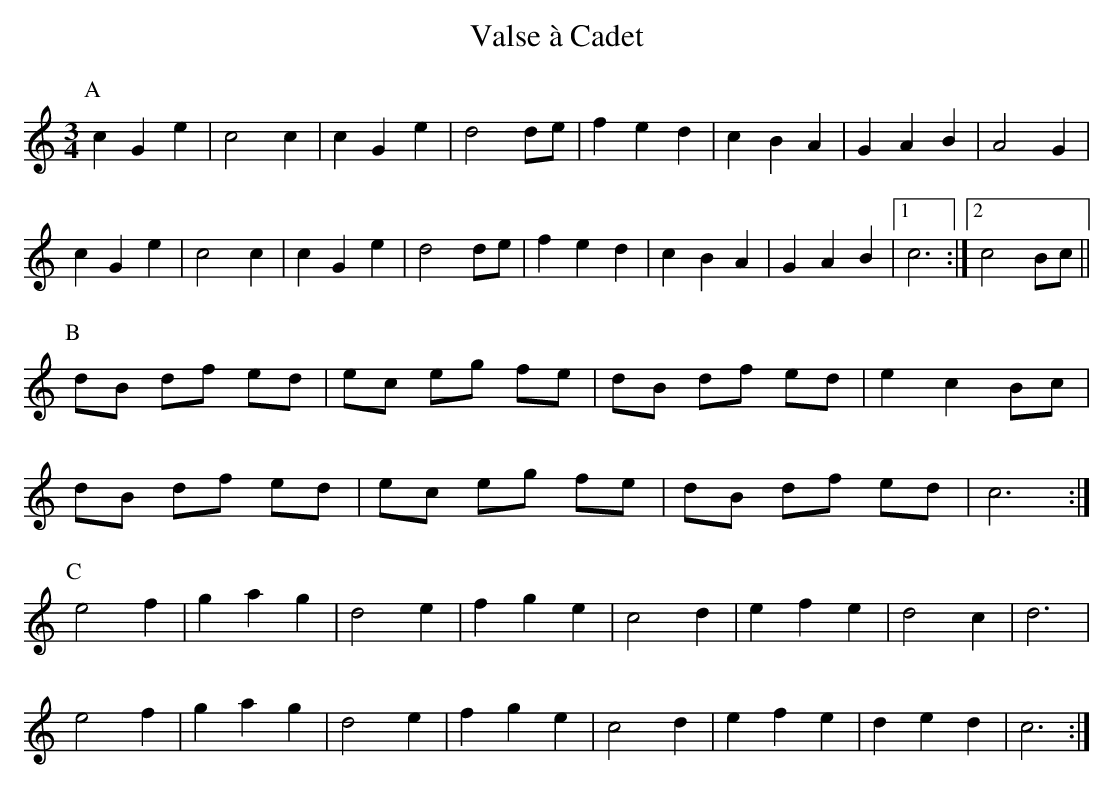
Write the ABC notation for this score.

X:1
T:Valse à Cadet
M:3/4
L:1/4
K:C %Transposed from G
P:A
cGe|c2c|cGe|d2d/e/|fed|cBA|GAB|A2G|
cGe|c2c|cGe|d2d/e/|fed|cBA|GAB|1 c3:|2 c2 B/c/||
P: B
d/B/ d/f/ e/d/|e/c/ e/g/ f/e/|d/B/ d/f/ e/d/|ecB/c/|
d/B/ d/f/ e/d/|e/c/ e/g/ f/e/|d/B/ d/f/ e/d/|c3:|
P:C
e2f|gag|d2e|fge|c2d|efe|d2c|d3|
e2f|gag|d2e|fge|c2d|efe|ded|c3:|
